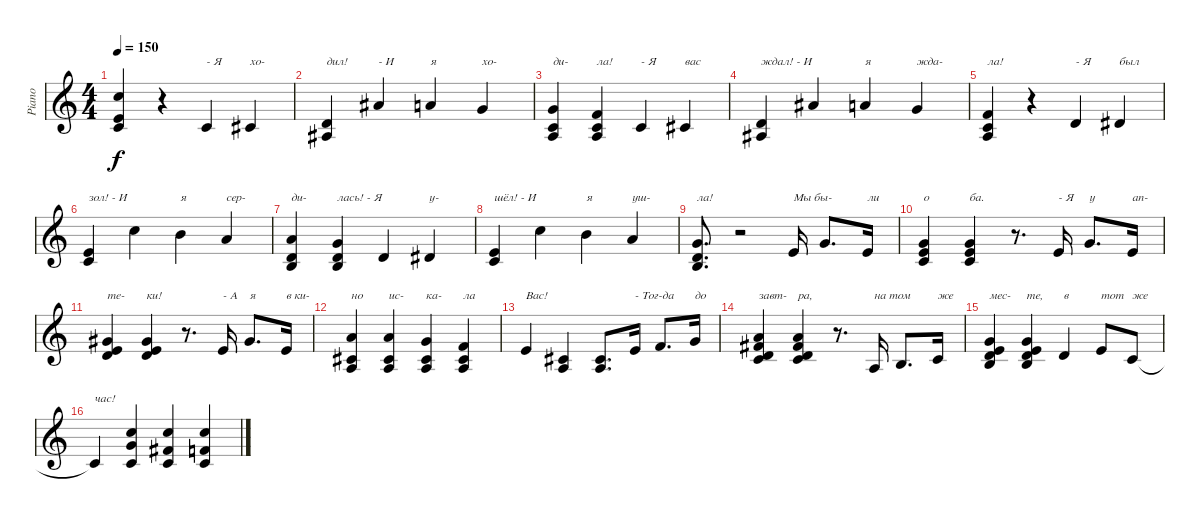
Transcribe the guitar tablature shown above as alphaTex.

\track ("Piano" "Piano") {instrument electricguitarjazz}
\staff {score}
\tuning (E4 B3 G3 D3 A2 E2 B1) {hide}
\ts (4 4)
\tempo 150
\clef g2
\ks c
(1.2 2.4 3.5).4{dy f} r.4 3.5.4{txt "- Я"} 4.5.4{txt "хо-"} |
(0.4 1.5).4{txt "дил!"} 3.3.4{txt "- И"} 2.3.4{txt "я"} 0.3.4{txt "хо-"} |
(0.3 3.5 5.6).4{txt "ди-"} (3.4 3.5 5.6).4{txt "ла!"} 3.5.4{txt "- Я"} 4.5.4{txt "вас"} |
(0.4 1.5).4{txt "ждал! - И"} 3.3.4 2.3.4{txt "я"} 0.3.4{txt "жда-"} |
(3.4 3.5 5.6).4{txt "ла!"} r.4 0.4.4{txt "- Я"} 1.4.4{txt "был"} |
(2.4 3.5).4{txt "зол! - И"} 1.2.4 0.2.4{txt "я"} 2.3.4{txt "сер-"} |
(2.3 0.4 2.5).4{txt "ди-"} (0.3 0.4 2.5).4{txt "лась! - Я"} 0.4.4 1.4.4{txt "у-"} |
(2.4 3.5).4{txt "шёл! - И"} 1.2.4 0.2.4{txt "я"} 2.3.4{txt "уш-"} |
(0.3 0.4 2.5).8{d txt "ла!"} r.2 2.4.16{txt "Мы бы-"} 0.3.8{d} 2.4.16{txt "ли"} |
(0.3 2.4 3.5).4{txt "о"} (0.3 2.4 3.5).4{txt "ба."} r.8{d} 2.4.16{txt "- Я"} 0.3.8{d txt "у"} 2.4.16{txt "ап-"} |
(1.3 2.4 10.6).4{txt "те-"} (2.4 5.5 16.6).4{txt "ки!"} r.8{d} 2.4.16{txt "- А"} 6.4.8{d txt "я"} 2.4.16{txt "в ки-"} |
(2.3 4.5 5.6).4{txt "но"} (2.3 4.5 5.6).4{txt "ис-"} (5.4 4.5 5.6).4{txt "ка-"} (3.4 4.5 5.6).4{txt "ла"} |
2.4.4{txt "Вас!"} (4.5 5.6).4 (4.5 5.6).8{d} 2.4.16{txt "- Тог-да"} 8.5.8{d} 0.3.16{txt "до"} |
(2.3 4.4 5.5 8.6).4{txt "завт-"} (2.3 4.4 5.5 8.6).4{txt "ра,"} r.8{d} 0.5.16{txt "на том"} 2.5.8{d} 3.5.16{txt "же"} |
(0.3 2.4 5.5 7.6).4{txt "мес-"} (0.3 2.4 5.5 7.6).4{txt "те,"} 0.4.4{txt "в"} 2.4.8{txt "тот"} 3.5.8{txt "же"} |
3.5{t}.4{txt "час!"} (1.2 0.3 3.5).4 (1.2 4.4 3.5).4 (1.2 3.4 3.5).4
